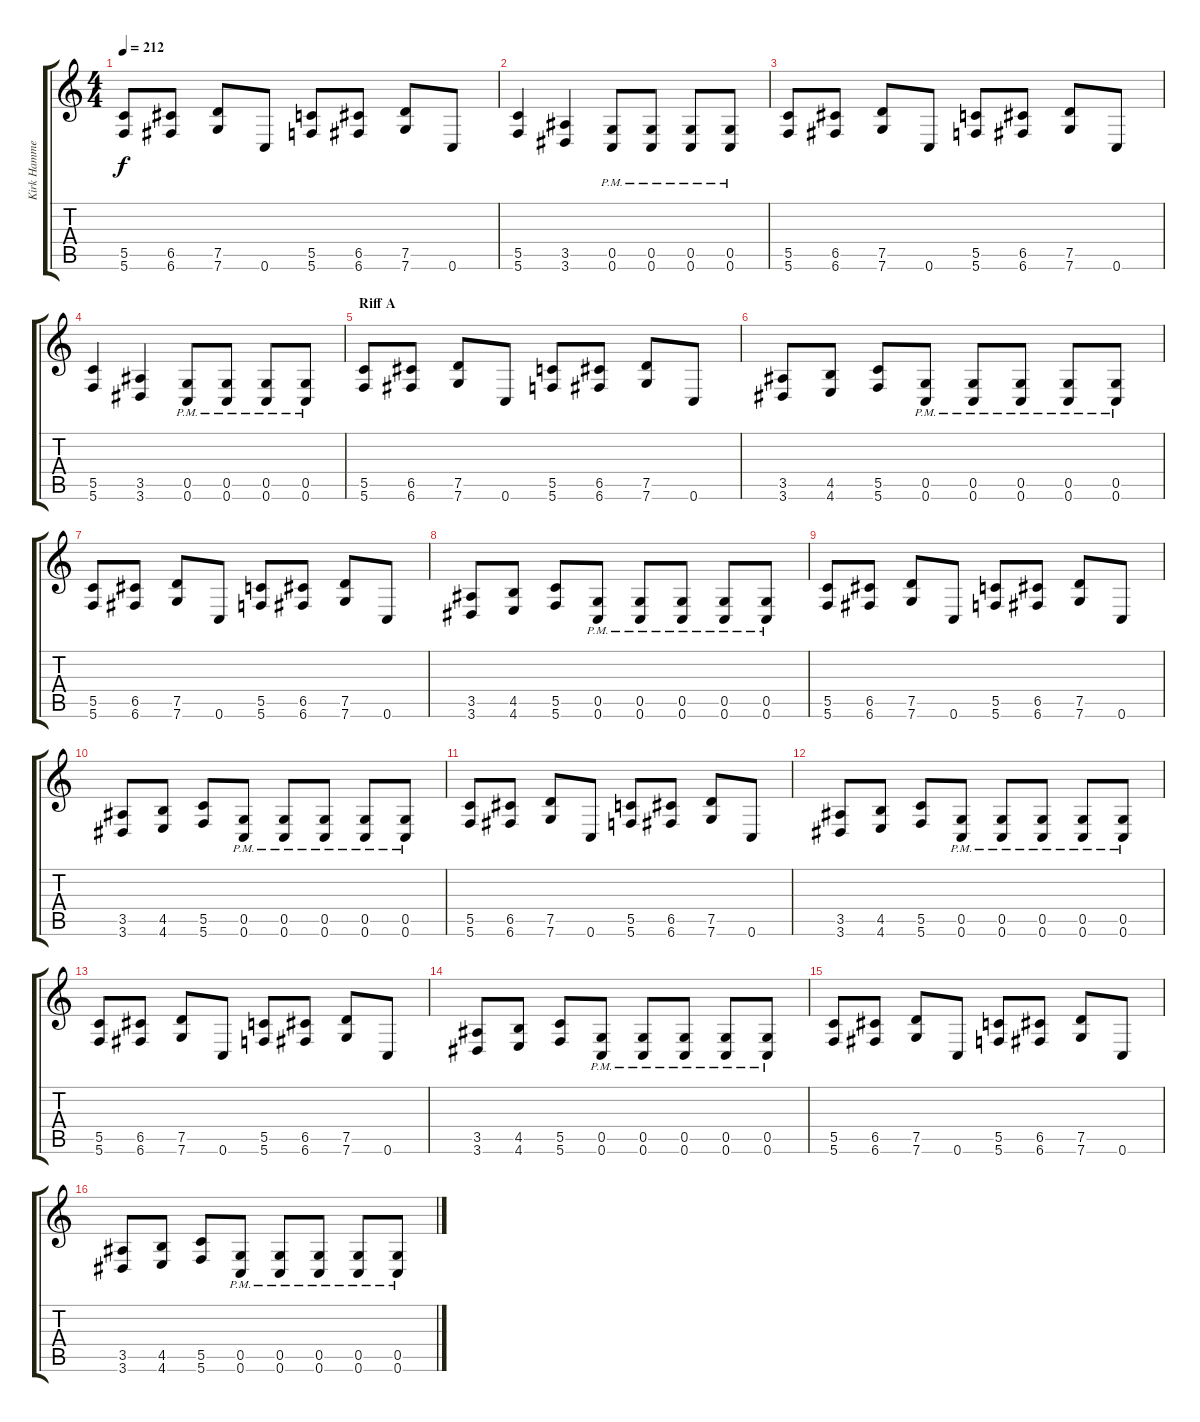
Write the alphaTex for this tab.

\track ("Kirk Hammet" "Kirk Hamme") {instrument overdrivenguitar}
\staff {score tabs}
\tuning (D4 A3 F3 C3 G2 C2) {hide}
\ts (4 4)
\tempo 212
\clef g2
\ks c
(5.5 5.6).8{dy f} (6.5 6.6).8 (7.5 7.6).8 0.6.8 (5.5 5.6).8 (6.5 6.6).8 (7.5 7.6).8 0.6.8 |
(5.5 5.6).4 (3.5 3.6).4 (0.5{pm} 0.6).8 (0.5{pm} 0.6).8 (0.5{pm} 0.6).8 (0.5{pm} 0.6).8 |
(5.5 5.6).8 (6.5 6.6).8 (7.5 7.6).8 0.6.8 (5.5 5.6).8 (6.5 6.6).8 (7.5 7.6).8 0.6.8 |
(5.5 5.6).4 (3.5 3.6).4 (0.5{pm} 0.6).8 (0.5{pm} 0.6).8 (0.5{pm} 0.6).8 (0.5{pm} 0.6).8 |
\section ("" "Riff A")
(5.5 5.6).8 (6.5 6.6).8 (7.5 7.6).8 0.6.8 (5.5 5.6).8 (6.5 6.6).8 (7.5 7.6).8 0.6.8 |
(3.5 3.6).8 (4.5 4.6).8 (5.5 5.6).8 (0.5{pm} 0.6).8 (0.5{pm} 0.6).8 (0.5{pm} 0.6).8 (0.5{pm} 0.6).8 (0.5{pm} 0.6).8 |
(5.5 5.6).8 (6.5 6.6).8 (7.5 7.6).8 0.6.8 (5.5 5.6).8 (6.5 6.6).8 (7.5 7.6).8 0.6.8 |
(3.5 3.6).8 (4.5 4.6).8 (5.5 5.6).8 (0.5{pm} 0.6).8 (0.5{pm} 0.6).8 (0.5{pm} 0.6).8 (0.5{pm} 0.6).8 (0.5{pm} 0.6).8 |
(5.5 5.6).8 (6.5 6.6).8 (7.5 7.6).8 0.6.8 (5.5 5.6).8 (6.5 6.6).8 (7.5 7.6).8 0.6.8 |
(3.5 3.6).8 (4.5 4.6).8 (5.5 5.6).8 (0.5{pm} 0.6).8 (0.5{pm} 0.6).8 (0.5{pm} 0.6).8 (0.5{pm} 0.6).8 (0.5{pm} 0.6).8 |
(5.5 5.6).8 (6.5 6.6).8 (7.5 7.6).8 0.6.8 (5.5 5.6).8 (6.5 6.6).8 (7.5 7.6).8 0.6.8 |
(3.5 3.6).8 (4.5 4.6).8 (5.5 5.6).8 (0.5{pm} 0.6).8 (0.5{pm} 0.6).8 (0.5{pm} 0.6).8 (0.5{pm} 0.6).8 (0.5{pm} 0.6).8 |
(5.5 5.6).8 (6.5 6.6).8 (7.5 7.6).8 0.6.8 (5.5 5.6).8 (6.5 6.6).8 (7.5 7.6).8 0.6.8 |
(3.5 3.6).8 (4.5 4.6).8 (5.5 5.6).8 (0.5{pm} 0.6).8 (0.5{pm} 0.6).8 (0.5{pm} 0.6).8 (0.5{pm} 0.6).8 (0.5{pm} 0.6).8 |
(5.5 5.6).8 (6.5 6.6).8 (7.5 7.6).8 0.6.8 (5.5 5.6).8 (6.5 6.6).8 (7.5 7.6).8 0.6.8 |
(3.5 3.6).8 (4.5 4.6).8 (5.5 5.6).8 (0.5{pm} 0.6).8 (0.5{pm} 0.6).8 (0.5{pm} 0.6).8 (0.5{pm} 0.6).8 (0.5{pm} 0.6).8
